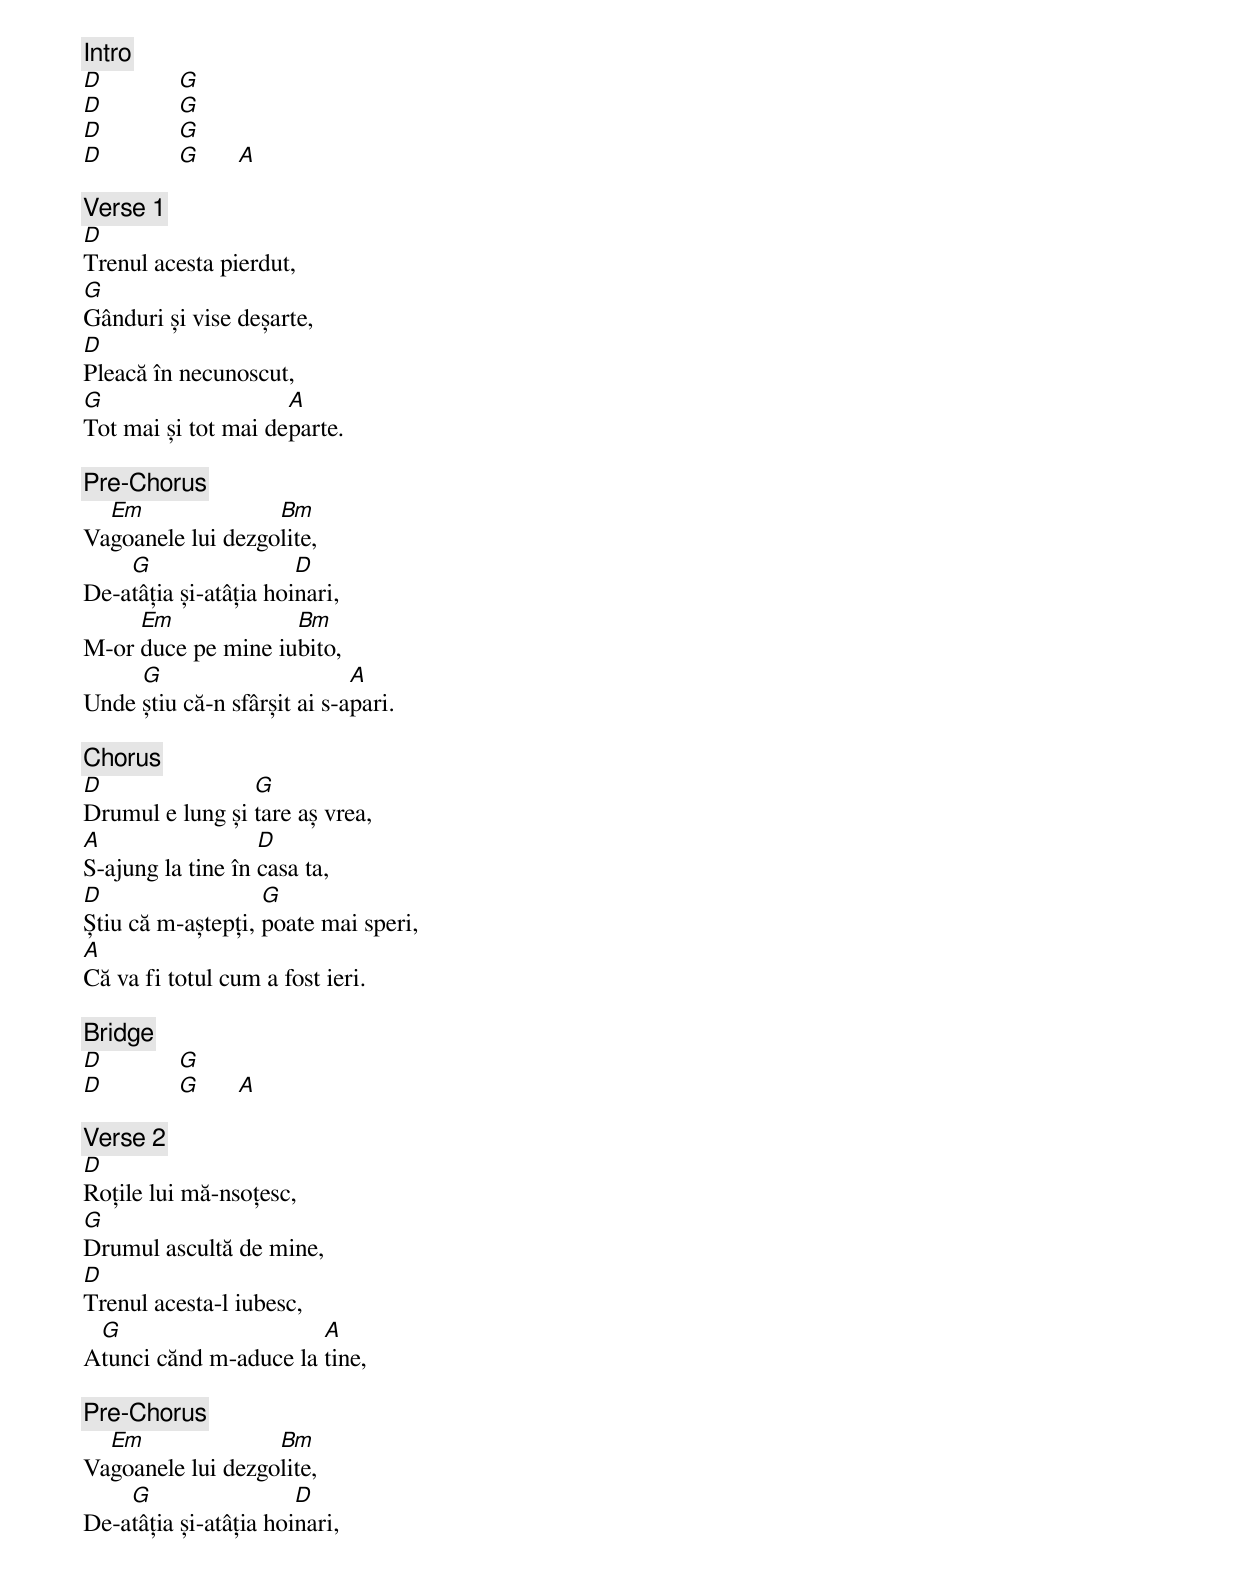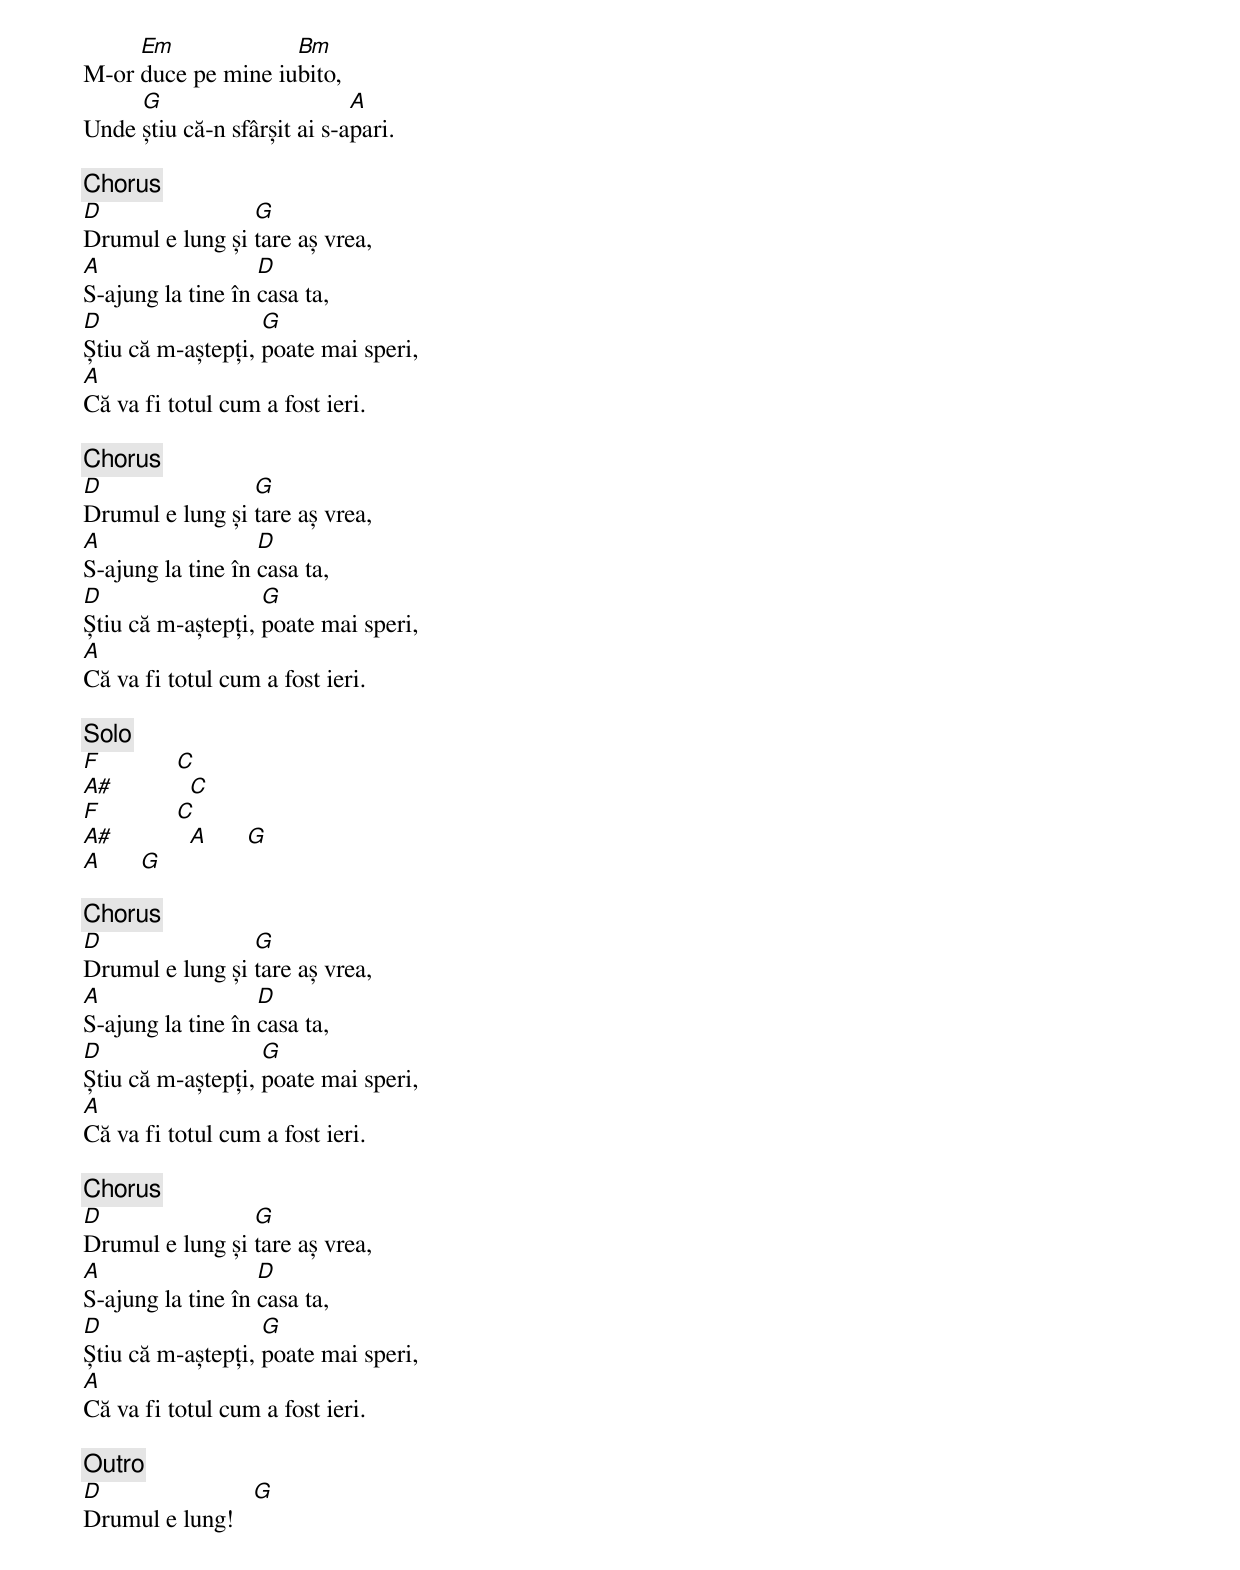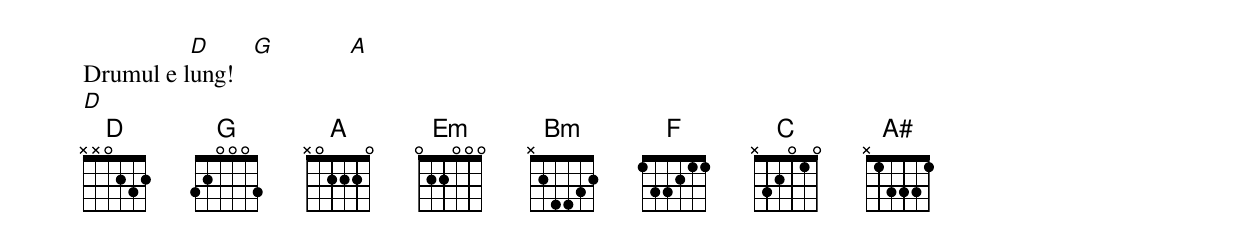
{c: Intro}
[D]            [G]
[D]            [G]
[D]            [G]
[D]            [G]      [A]

{c: Verse 1}
[D]Trenul acesta pierdut,
[G]Gânduri și vise deșarte,
[D]Pleacă în necunoscut,
[G]Tot mai și tot mai de[A]parte.

{c: Pre-Chorus}
Va[Em]goanele lui dezgo[Bm]lite,
De-a[G]tâția și-atâția hoi[D]nari,
M-or [Em]duce pe mine iu[Bm]bito,
Unde [G]știu că-n sfârșit ai s-a[A]pari.

{c: Chorus}
[D]Drumul e lung și [G]tare aș vrea,
[A]S-ajung la tine în [D]casa ta,
[D]Știu că m-aștepți, [G]poate mai speri,
[A]Că va fi totul cum a fost ieri.

{c: Bridge}
[D]            [G]
[D]            [G]      [A]

{c: Verse 2}
[D]Roțile lui mă-nsoțesc,
[G]Drumul ascultă de mine,
[D]Trenul acesta-l iubesc,
A[G]tunci cănd m-aduce la [A]tine,

{c: Pre-Chorus}
Va[Em]goanele lui dezgo[Bm]lite,
De-a[G]tâția și-atâția hoi[D]nari,
M-or [Em]duce pe mine iu[Bm]bito,
Unde [G]știu că-n sfârșit ai s-a[A]pari.

{c: Chorus}
[D]Drumul e lung și [G]tare aș vrea,
[A]S-ajung la tine în [D]casa ta,
[D]Știu că m-aștepți, [G]poate mai speri,
[A]Că va fi totul cum a fost ieri.

{c: Chorus}
[D]Drumul e lung și [G]tare aș vrea,
[A]S-ajung la tine în [D]casa ta,
[D]Știu că m-aștepți, [G]poate mai speri,
[A]Că va fi totul cum a fost ieri.

{c: Solo}
[F]            [C]
[A#]            [C]
[F]            [C]
[A#]            [A]      [G]
[A]      [G]

{c: Chorus}
[D]Drumul e lung și [G]tare aș vrea,
[A]S-ajung la tine în [D]casa ta,
[D]Știu că m-aștepți, [G]poate mai speri,
[A]Că va fi totul cum a fost ieri.

{c: Chorus}
[D]Drumul e lung și [G]tare aș vrea,
[A]S-ajung la tine în [D]casa ta,
[D]Știu că m-aștepți, [G]poate mai speri,
[A]Că va fi totul cum a fost ieri.

{c: Outro}
[D]Drumul e lung!   [G]
Drumul e l[D]ung!   [G]            [A]
[D]
